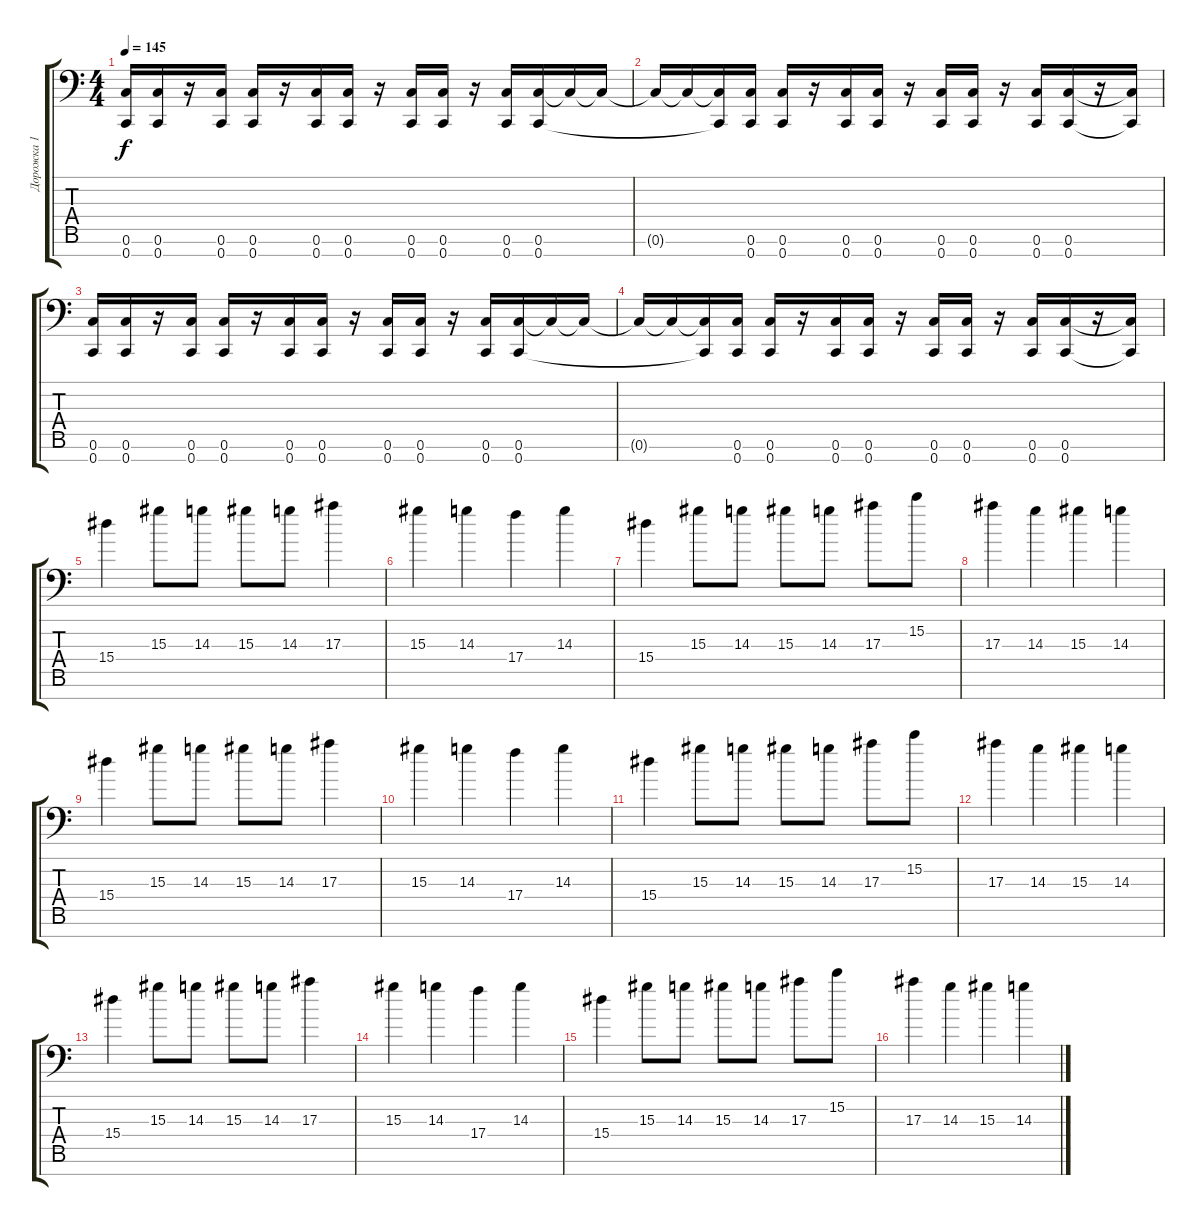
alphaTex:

\track ("Дорожка 1" "Дорожка 1") {instrument distortionguitar}
\staff {score tabs}
\tuning (D4 A3 F3 C3 G2 C2 C1) {hide}
\ts (4 4)
\tempo 145
\clef f4
\ks c
(0.6 0.7).16{dy f} (0.6 0.7).16 r.16 (0.6 0.7).16 (0.6 0.7).16 r.16 (0.6 0.7).16 (0.6 0.7).16 r.16 (0.6 0.7).16 (0.6 0.7).16 r.16 (0.6 0.7).16 (0.6 0.7).16 0.6{t}.16 0.6{t}.16 |
0.6{t}.16 0.6{t}.16 (0.6{t} 0.7{t}).16 (0.6 0.7).16 (0.6 0.7).16 r.16 (0.6 0.7).16 (0.6 0.7).16 r.16 (0.6 0.7).16 (0.6 0.7).16 r.16 (0.6 0.7).16 (0.6 0.7).16 r.16 (0.6{t} 0.7{t}).16 |
(0.6 0.7).16 (0.6 0.7).16 r.16 (0.6 0.7).16 (0.6 0.7).16 r.16 (0.6 0.7).16 (0.6 0.7).16 r.16 (0.6 0.7).16 (0.6 0.7).16 r.16 (0.6 0.7).16 (0.6 0.7).16 0.6{t}.16 0.6{t}.16 |
0.6{t}.16 0.6{t}.16 (0.6{t} 0.7{t}).16 (0.6 0.7).16 (0.6 0.7).16 r.16 (0.6 0.7).16 (0.6 0.7).16 r.16 (0.6 0.7).16 (0.6 0.7).16 r.16 (0.6 0.7).16 (0.6 0.7).16 r.16 (0.6{t} 0.7{t}).16 |
15.4.4{instrument acousticguitarsteel} 15.3.8 14.3.8 15.3.8 14.3.8 17.3.4 |
15.3.4 14.3.4 17.4.4 14.3.4 |
15.4.4 15.3.8 14.3.8 15.3.8 14.3.8 17.3.8 15.2.8 |
17.3.4 14.3.4 15.3.4 14.3.4 |
15.4.4 15.3.8 14.3.8 15.3.8 14.3.8 17.3.4 |
15.3.4 14.3.4 17.4.4 14.3.4 |
15.4.4 15.3.8 14.3.8 15.3.8 14.3.8 17.3.8 15.2.8 |
17.3.4 14.3.4 15.3.4 14.3.4 |
15.4.4 15.3.8 14.3.8 15.3.8 14.3.8 17.3.4 |
15.3.4 14.3.4 17.4.4 14.3.4 |
15.4.4 15.3.8 14.3.8 15.3.8 14.3.8 17.3.8 15.2.8 |
17.3.4 14.3.4 15.3.4 14.3.4
